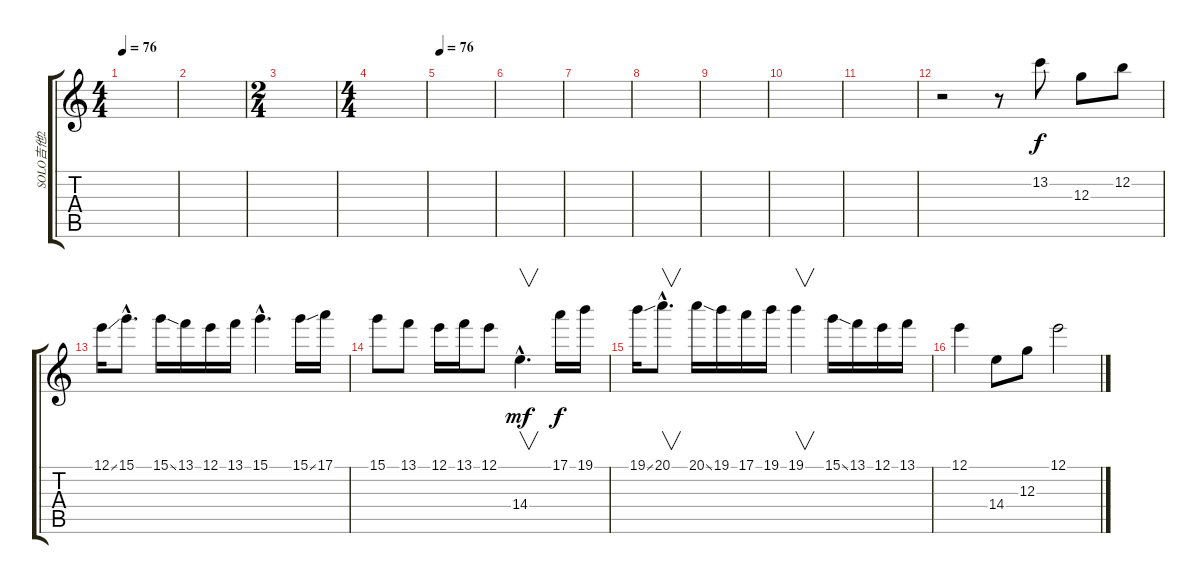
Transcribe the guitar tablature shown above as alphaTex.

\track ("SOLO吉他2" "SOLO吉他2") {instrument overdrivenguitar}
\staff {score tabs}
\tuning (E4 B3 G3 D3 A2 E2) {hide}
\ts (4 4)
\tempo 76
\clef g2
\ks c
|
|
\ts (2 4)
|
\ts (4 4)
|
\tempo 76
|
|
|
|
|
|
|
r.2 r.8 13.2.8 12.3.8 12.2.8 |
12.1{ss}.16 15.1{hac}.8{d} 15.1{ss}.16 13.1.16 12.1.16 13.1.16 15.1{hac}.4{d} 15.1{ss}.16 17.1.16 |
15.1.8 13.1.8 12.1.16 13.1.16 12.1.8 14.4{hac}.4{v d dy mf} 17.1.16{dy f} 19.1.16 |
19.1{ss}.16{volume 13} 20.1{hac}.8{v d} 20.1{ss}.16 19.1.16 17.1.16 19.1.16 19.1.4{v} 15.1{ss}.16{volume 14} 13.1.16 12.1.16 13.1.16 |
12.1.4 14.4.8 12.3.8 12.1.2
